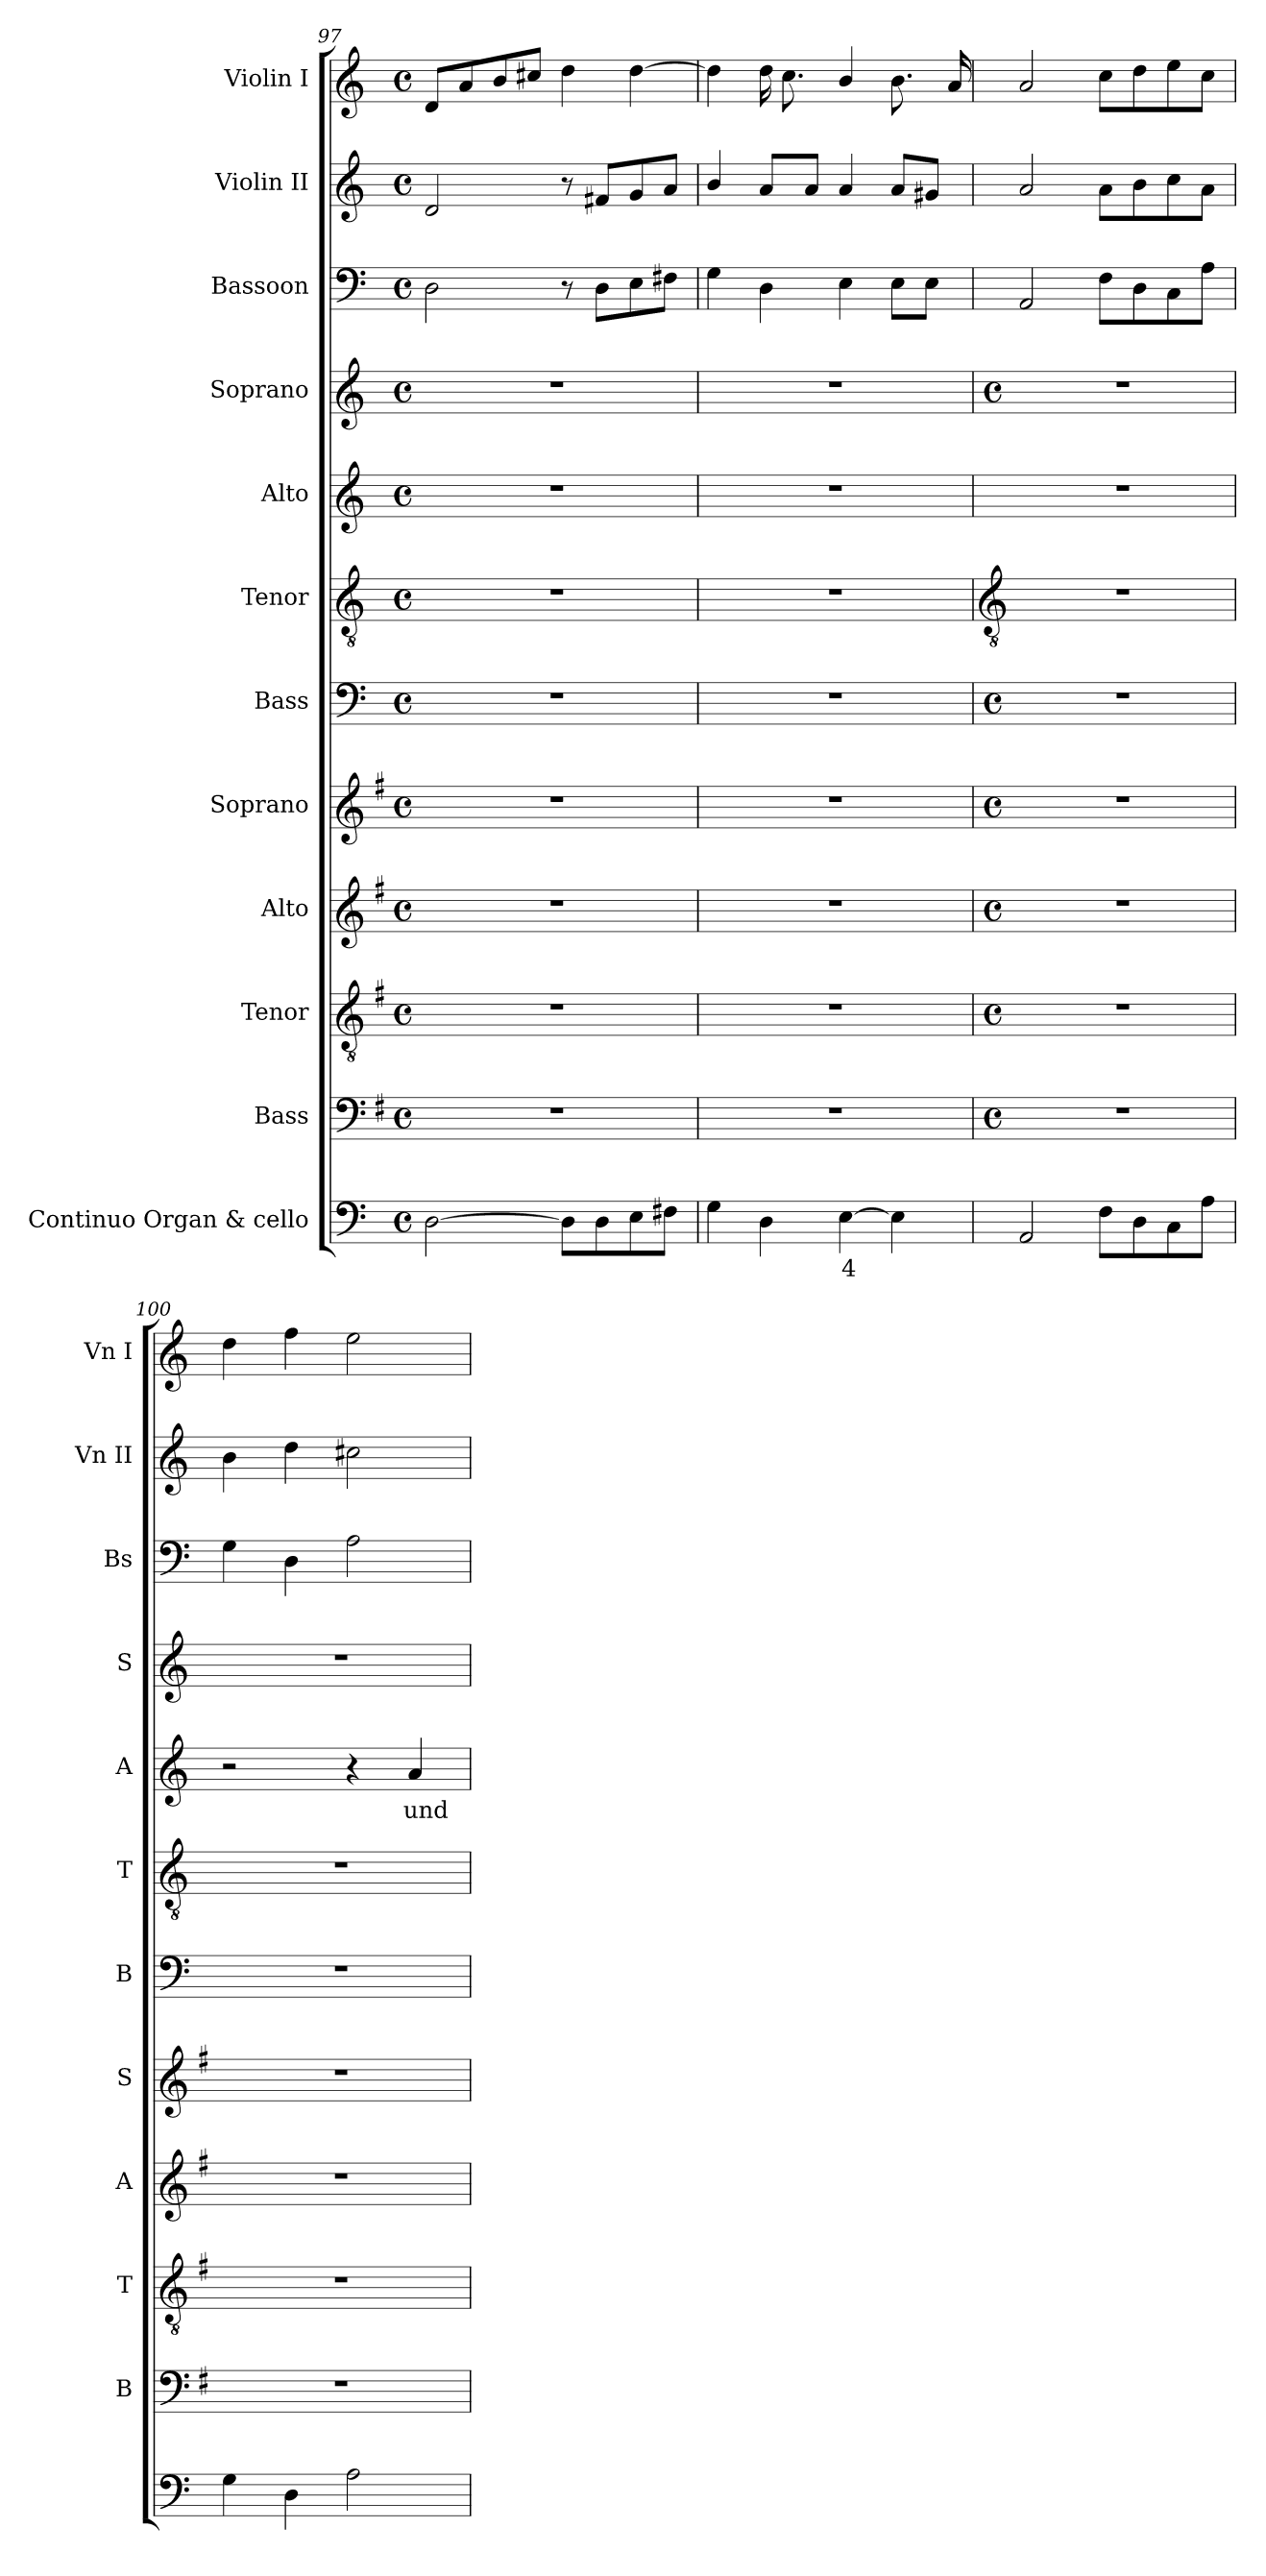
**kern	**text	**kern	**kern	**kern	**kern	**kern	**kern	**kern	**text	**kern	**kern	**kern	**kern
*part12	*part12	*part11	*part10	*part9	*part8	*part7	*part6	*part5	*part5	*part4	*part3	*part2	*part1
*staff12	*staff12	*staff11	*staff10	*staff9	*staff8	*staff7	*staff6	*staff5	*staff5	*staff4	*staff3	*staff2	*staff1
*I"Continuo Organ & cello	*	*I"Bass	*I"Tenor	*I"Alto	*I"Soprano	*I"Bass	*I"Tenor	*I"Alto	*	*I"Soprano	*I"Bassoon	*I"Violin II	*I"Violin I
*	*	*I'B	*I'T	*I'A	*I'S	*I'B	*I'T	*I'A	*	*I'S	*I'Bs	*I'Vn II	*I'Vn I
*clefF4	*	*clefF4	*clefGv2	*clefG2	*clefG2	*clefF4	*clefGv2	*clefG2	*	*clefG2	*clefF4	*clefG2	*clefG2
*	*	*ITrd4c7	*ITrd4c7	*ITrd4c7	*ITrd4c7	*	*	*	*	*	*	*	*
*k[]	*	*k[]	*k[]	*k[]	*k[]	*k[]	*k[]	*k[]	*	*k[]	*k[]	*k[]	*k[]
*C:	*	*C:	*C:	*C:	*C:	*C:	*C:	*C:	*	*C:	*C:	*C:	*C:
*M4/4	*	*M4/4	*M4/4	*M4/4	*M4/4	*M4/4	*M4/4	*M4/4	*	*M4/4	*M4/4	*M4/4	*M4/4
*met(c)	*	*met(c)	*met(c)	*met(c)	*met(c)	*met(c)	*met(c)	*met(c)	*	*met(c)	*met(c)	*met(c)	*met(c)
=97	=97	=97	=97	=97	=97	=97	=97	=97	=97	=97	=97	=97	=97
[2D	.	1r	1r	1r	1r	1r	1r	1r	.	1r	2D	2d	8dL
.	.	.	.	.	.	.	.	.	.	.	.	.	8a
.	.	.	.	.	.	.	.	.	.	.	.	.	8b
.	.	.	.	.	.	.	.	.	.	.	.	.	8cc#XJ
8DL]	.	.	.	.	.	.	.	.	.	.	8r	8r	4dd
8D	.	.	.	.	.	.	.	.	.	.	8DL	8f#XL	.
8E	.	.	.	.	.	.	.	.	.	.	8E	8g	[4dd
8F#XJ	.	.	.	.	.	.	.	.	.	.	8F#XJ	8aJ	.
=98	=98	=98	=98	=98	=98	=98	=98	=98	=98	=98	=98	=98	=98
4G	.	1r	1r	1r	1r	1r	1r	1r	.	1r	4G	4b/	4dd]
4D	.	.	.	.	.	.	.	.	.	.	4D	8aL	16ddLL
.	.	.	.	.	.	.	.	.	.	.	.	.	8.ccJ
.	.	.	.	.	.	.	.	.	.	.	.	8aJ	.
!	!LO:LY:b	!	!	!	!	!	!	!	!	!	!	!	!
[4E	4	.	.	.	.	.	.	.	.	.	4E	4a	4b/
4E]	.	.	.	.	.	.	.	.	.	.	8EL	8aL	8.bL
.	.	.	.	.	.	.	.	.	.	.	8EJ	8g#XJ	.
.	.	.	.	.	.	.	.	.	.	.	.	.	16aJ
!!LO:LB:g=z
=99	=99	=99	=99	=99	=99	=99	=99	=99	=99	=99	=99	=99	=99
*	*	*	*	*	*	*	*clefGv2	*	*	*	*	*	*
*	*	*M4/4	*M4/4	*M4/4	*M4/4	*M4/4	*	*	*	*M4/4	*	*	*
*	*	*met(c)	*met(c)	*met(c)	*met(c)	*met(c)	*	*	*	*met(c)	*	*	*
2AA	.	1r	1r	1r	1r	1r	1r	1r	.	1r	2AA	2a	2a
8FL	.	.	.	.	.	.	.	.	.	.	8FL	8aL	8ccL
8D	.	.	.	.	.	.	.	.	.	.	8D	8b	8dd
8C	.	.	.	.	.	.	.	.	.	.	8C	8cc	8ee
8AJ	.	.	.	.	.	.	.	.	.	.	8AJ	8aJ	8ccJ
=100	=100	=100	=100	=100	=100	=100	=100	=100	=100	=100	=100	=100	=100
4G	.	1r	1r	1r	1r	1r	1r	2r	.	1r	4G	4b	4dd
4D	.	.	.	.	.	.	.	.	.	.	4D	4dd	4ff
2A	.	.	.	.	.	.	.	4r	.	.	2A	2cc#X	2ee
!	!	!	!	!	!	!	!	!	!LO:LY:b	!	!	!	!
.	.	.	.	.	.	.	.	4a	und	.	.	.	.
=	=	=	=	=	=	=	=	=	=	=	=	=	=
*-	*-	*-	*-	*-	*-	*-	*-	*-	*-	*-	*-	*-	*-
